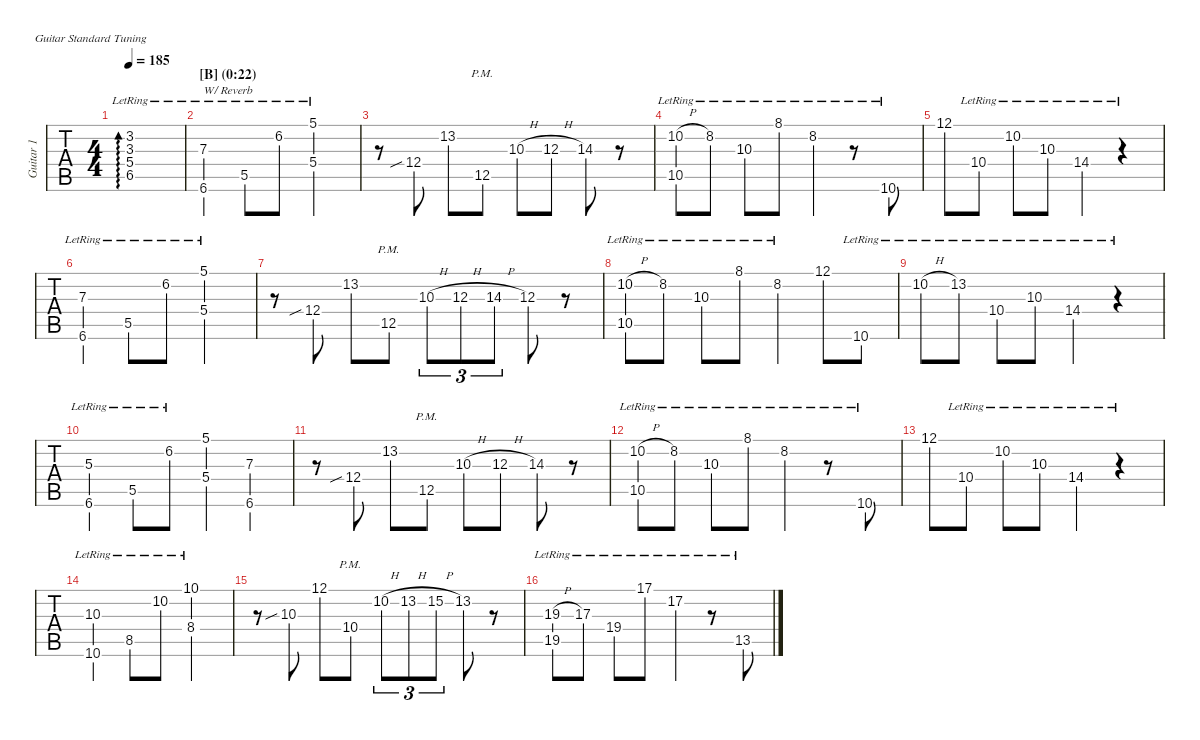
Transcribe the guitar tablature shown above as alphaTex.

\defaultSystemsLayout 4
\hideDynamics
\bracketExtendMode nobrackets
\multiTrackTrackNamePolicy allsystems
\firstSystemTrackNameMode fullname
\otherSystemsTrackNameMode fullname
\otherSystemsTrackNameOrientation horizontal
\track ("Guitar 1" "Guitar 1") {instrument overdrivenguitar}
\staff {tabs}
\tuning (E4 B3 G3 D3 A2 E2)
\ts (4 4)
\scale
0.579392
\tempo 185
\accidentals auto
\clef g2
\ottava regular
\simile none
\ks c
(3.3{lr acc #} 3.2{lr} 5.4{lr} 6.5{lr acc #}).1{ad 0 dy mf} |
\section ("B" "(0:22)")
\scale
0.998312 (6.6{lr acc #} 7.3{lr}).4{txt "W/ Reverb" instrument acousticguitarsteel} 5.5{lr}.8 6.2{lr}.8 (5.1{lr} 5.4{lr}).2 |
\scale
1.00667 r.8 12.4{sib}.8 13.2.8 12.5{pm}.8 10.3{h}.8 12.3{h}.8 14.3.8 r.8 |
\scale
0.994133 (10.5{lr} 10.2{h lr}).8 8.2{lr}.8 10.3{lr}.8 8.1{lr}.8 8.2{lr}.4 r.8 10.6{lr}.8 |
\scale
1.00088 12.1.8 10.4{lr}.8 10.2{lr}.8 10.3{lr}.8 14.4{lr}.4 r.4 |
\scale
1.01187 (6.6{lr acc #} 7.3{lr}).4 5.5{lr}.8 6.2{lr}.8 (5.1{lr} 5.4{lr}).2 |
\scale
0.982618 r.8 12.4{sib}.8 13.2.8 12.5{pm}.8 10.3{h}.8{tu (3 2)} 12.3{h}.8{tu (3 2)} 14.3{h}.8{tu (3 2)} 12.3.8 r.8 |
\scale
0.999336 (10.5{lr} 10.2{h lr}).8 8.2{lr}.8 10.3{lr}.8 8.1{lr}.8 8.2{lr}.4 12.1.8 10.6{lr}.8 |
\scale
1.00617 10.2{h lr}.8 13.2{lr}.8 10.4{lr}.8 10.3{lr}.8 14.4{lr}.4 r.4 |
\scale
0.999336 (6.6{lr acc #} 5.3).4 5.5{lr}.8 6.2{lr}.8 (5.1 5.4).4 (7.3 6.6{acc #}).4 |
\scale
0.999336 r.8 12.4{sib}.8 13.2.8 12.5{pm}.8 10.3{h}.8 12.3{h}.8 14.3.8 r.8 |
\scale
0.995156 (10.5{lr} 10.2{h lr}).8 8.2{lr}.8 10.3{lr}.8 8.1{lr}.8 8.2{lr}.4 r.8 10.6{lr}.8 |
\scale
1.00617 12.1.8 10.4{lr}.8 10.2{lr}.8 10.3{lr}.8 14.4{lr}.4 r.4 |
\scale
1.00071 (10.6{lr} 10.3{lr}).4 8.5{lr}.8 10.2{lr}.8 (10.1{lr} 8.4{lr acc #}).2 |
\scale
0.99653 r.8 10.3{sib}.8 12.1.8 10.4{pm}.8 10.2{h}.8{tu (3 2)} 13.2{h}.8{tu (3 2)} 15.2{h}.8{tu (3 2)} 13.2.8 r.8 |
\scale
1.00071 (19.5{lr} 19.3{h lr}).8 17.3{lr}.8 19.4{lr}.8 17.1{lr}.8 17.2{lr}.4 r.8 13.5{lr acc #}.8
